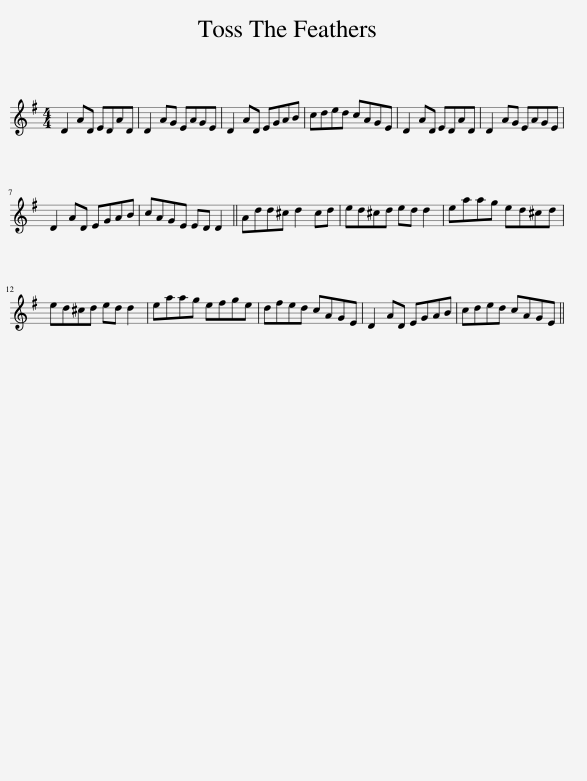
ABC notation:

X:1
L:1/8
M:4/4
I:linebreak $
K:G
V:1 treble
V:1
 D2 AD EDAD | D2 AG EAGE | D2 AD EGAB | cded cAGE | D2 AD EDAD | %5
 D2 AG EAGE |$ D2 AD EGAB | cAGE ED D2 || Add^c d2 cd | ed^cd ed d2 | %10
 eaag ed^cd |$ ed^cd ed d2 | eaag efge | dfed cAGE | D2 AD EGAB | %15
 cded cAGE || %16
